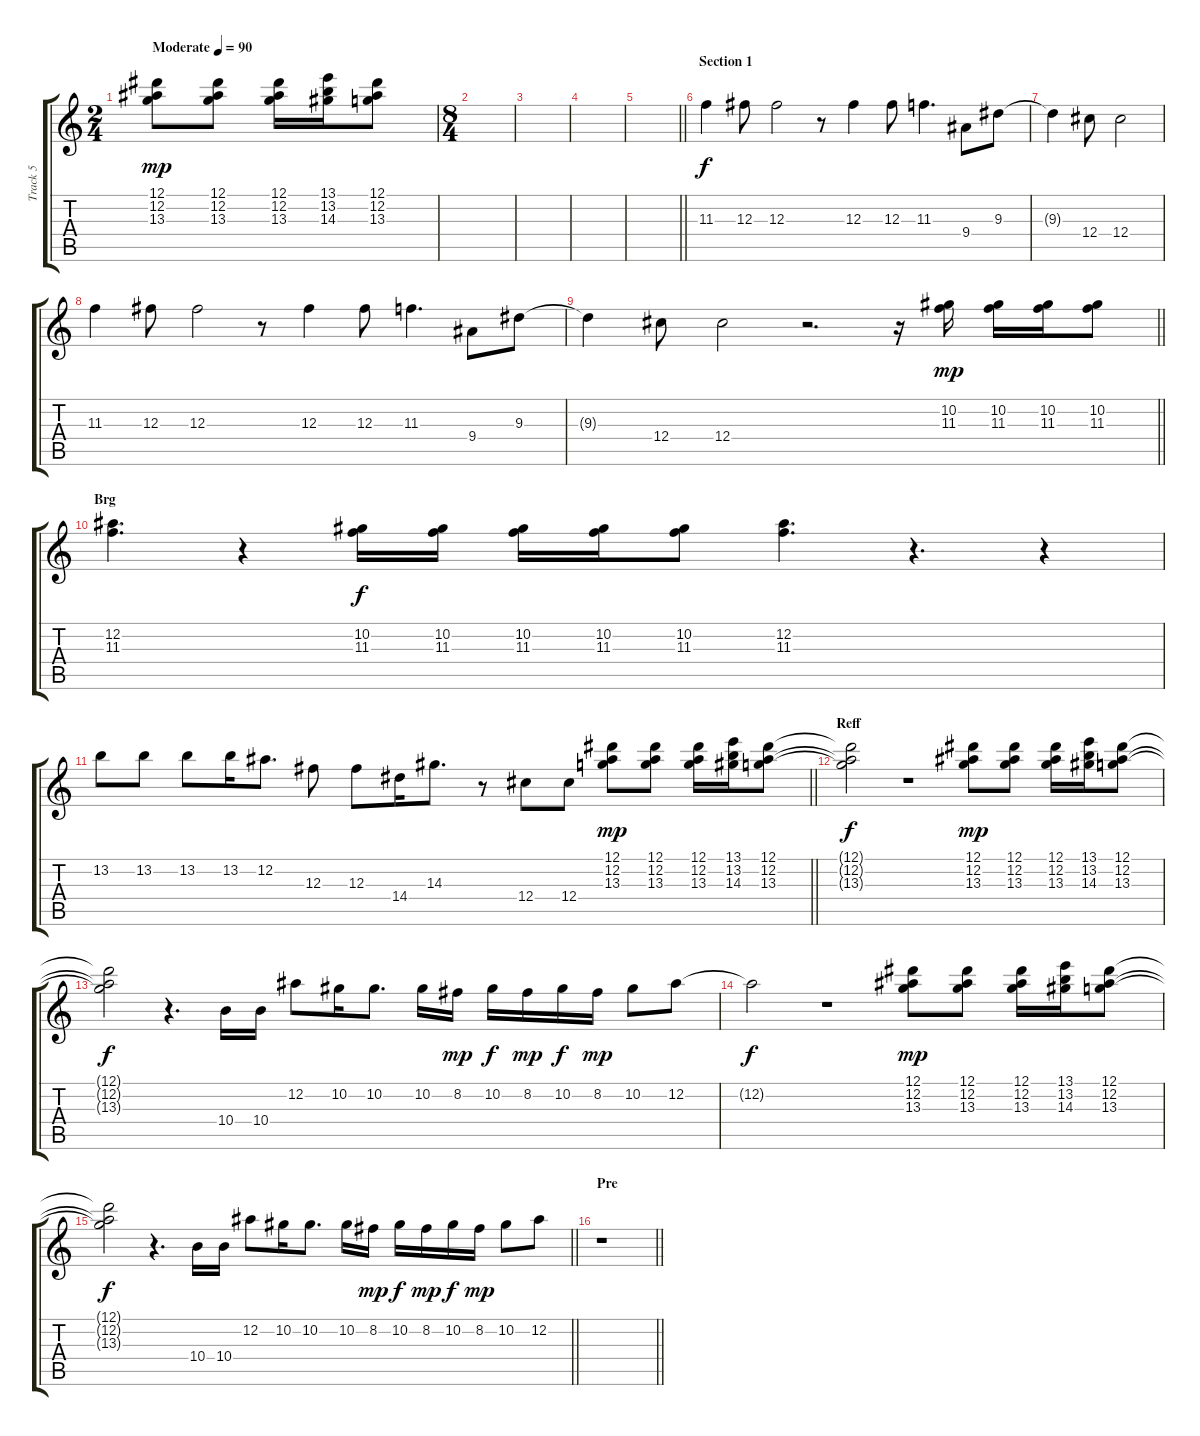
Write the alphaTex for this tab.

\track ("Track 5" "Track 5") {instrument acousticguitarsteel}
\staff {score tabs}
\tuning (Eb4 Bb3 Gb3 Db3 Ab2 Eb2) {hide}
\ts (2 4)
\tempo (90 "Moderate")
\clef g2
\ks c
(12.1 12.2 13.3).8{dy mp instrument acousticguitarsteel} (12.1 12.2 13.3).8 (12.1 12.2 13.3).16 (13.1 13.2 14.3).16 (12.1 12.2 13.3).8 |
\ts (8 4)
|
|
|
\barLineRight lightlight
|
\section ("" "Section 1")
11.3.4{dy f} 12.3.8 12.3.2 r.8 12.3.4 12.3.8 11.3.4{d} 9.4.8 9.3.8 |
9.3{t}.4 12.4.8 12.4.2 |
11.3.4 12.3.8 12.3.2 r.8 12.3.4 12.3.8 11.3.4{d} 9.4.8 9.3.8 |
\barLineRight lightlight
9.3{t}.4 12.4.8 12.4.2 r.2{d} r.16 (10.2 11.3).16{dy mp} (10.2 11.3).16 (10.2 11.3).16 (10.2 11.3).8 |
\section ("" "Brg")
(12.2 11.3).4{d} r.4 (10.2 11.3).16{dy f} (10.2 11.3).16 (10.2 11.3).16 (10.2 11.3).16 (10.2 11.3).8 (12.2 11.3).4{d} r.4{d} r.4 |
\barLineRight lightlight
13.2.8 13.2.8 13.2.8 13.2.16 12.2.8{d} 12.3.8 12.3.8 14.4.16 14.3.8{d} r.8 12.4.8 12.4.8 (12.1 12.2 13.3).8{dy mp} (12.1 12.2 13.3).8 (12.1 12.2 13.3).16 (13.1 13.2 14.3).16 (12.1 12.2 13.3).8 |
\section ("" "Reff")
(12.1{t} 12.2{t} 13.3{t}).2{dy f} r.1 (12.1 12.2 13.3).8{dy mp} (12.1 12.2 13.3).8 (12.1 12.2 13.3).16 (13.1 13.2 14.3).16 (12.1 12.2 13.3).8 |
(12.1{t} 12.2{t} 13.3{t}).2{dy f} r.4{d} 10.4.16 10.4.16 12.2.8 10.2.16 10.2.8{d} 10.2.16 8.2.16{dy mp} 10.2.16{dy f} 8.2.16{dy mp} 10.2.16{dy f} 8.2.16{dy mp} 10.2.8 12.2.8 |
12.2{t}.2{dy f} r.1 (12.1 12.2 13.3).8{dy mp} (12.1 12.2 13.3).8 (12.1 12.2 13.3).16 (13.1 13.2 14.3).16 (12.1 12.2 13.3).8 |
\barLineRight lightlight
(12.1{t} 12.2{t} 13.3{t}).2{dy f} r.4{d} 10.4.16 10.4.16 12.2.8 10.2.16 10.2.8{d} 10.2.16 8.2.16{dy mp} 10.2.16{dy f} 8.2.16{dy mp} 10.2.16{dy f} 8.2.16{dy mp} 10.2.8 12.2.8 |
\section ("" "Pre")
\barLineRight lightlight
r.1
